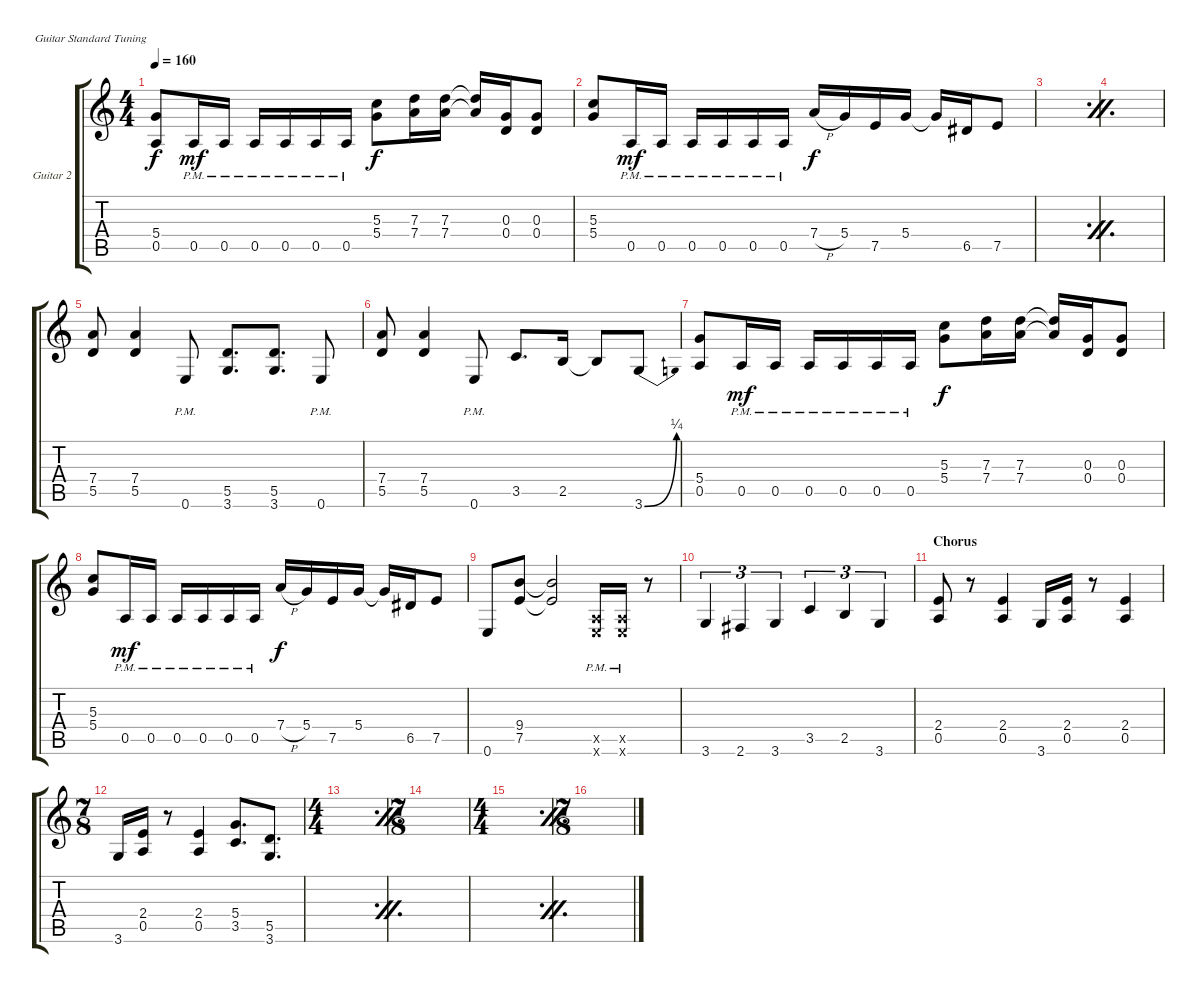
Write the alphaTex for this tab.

\bracketExtendMode groupsimilarinstruments
\firstSystemTrackNameOrientation horizontal
\otherSystemsTrackNameOrientation horizontal
\track ("Guitar 2" "Guitar 2") {instrument overdrivenguitar}
\staff {score tabs}
\tuning (E4 B3 G3 D3 A2 E2)
\ts (4 4)
\tempo 160
\clef g2
\ks c
(5.4 0.5).8{dy f} 0.5{pm}.16{dy mf} 0.5{pm}.16 0.5{pm}.16 0.5{pm}.16 0.5{pm}.16 0.5{pm}.16 (5.3 5.4).8{dy f} (7.3 7.4).16 (7.3 7.4).16 (7.3{t} 7.4{t}).16 (0.3 0.4).16 (0.3 0.4).8 |
(5.3 5.4).8 0.5{pm}.16{dy mf} 0.5{pm}.16 0.5{pm}.16 0.5{pm}.16 0.5{pm}.16 0.5{pm}.16 7.4{h}.16{dy f} 5.4.16 7.5.16 5.4.16 5.4{t}.16 6.5.16 7.5.8 |
\simile firstofdouble
|
\simile secondofdouble
|
\simile none
(7.4 5.5).8 (7.4 5.5).4 0.6{pm}.8 (5.5 3.6).8{d} (5.5 3.6).8{d} 0.6{pm}.8 |
(7.4 5.5).8 (7.4 5.5).4 0.6{pm}.8 3.5.8{d} 2.5.16 2.5{t}.8 3.6{be (bend 0 0 53.4 1)}.8 |
(5.4 0.5).8 0.5{pm}.16{dy mf} 0.5{pm}.16 0.5{pm}.16 0.5{pm}.16 0.5{pm}.16 0.5{pm}.16 (5.3 5.4).8{dy f} (7.3 7.4).16 (7.3 7.4).16 (7.3{t} 7.4{t}).16 (0.3 0.4).16 (0.3 0.4).8 |
(5.3 5.4).8 0.5{pm}.16{dy mf} 0.5{pm}.16 0.5{pm}.16 0.5{pm}.16 0.5{pm}.16 0.5{pm}.16 7.4{h}.16{dy f} 5.4.16 7.5.16 5.4.16 5.4{t}.16 6.5.16 7.5.8 |
0.6.8 (9.4 7.5).8 (9.4{t} 7.5{t}).2 (0.6{pm x} 0.5{pm x}).16 (0.6{pm x} 0.5{pm x}).16 r.8 |
3.6.4{tu (3 2)} 2.6.4{tu (3 2)} 3.6.4{tu (3 2)} 3.5.4{tu (3 2)} 2.5.4{tu (3 2)} 3.6.4{tu (3 2)} |
\section ("" "Chorus")
(2.4 0.5).8 r.8 (2.4 0.5).4 3.6.16 (2.4 0.5).16 r.8 (2.4 0.5).4 |
\ts (7 8)
3.6.16 (2.4 0.5).16 r.8 (2.4 0.5).4 (5.4 3.5).8{d} (5.5 3.6).8{d} |
\ts (4 4)
\simile firstofdouble
|
\ts (7 8)
\simile secondofdouble
|
\ts (4 4)
\simile firstofdouble
|
\ts (7 8)
\simile secondofdouble
